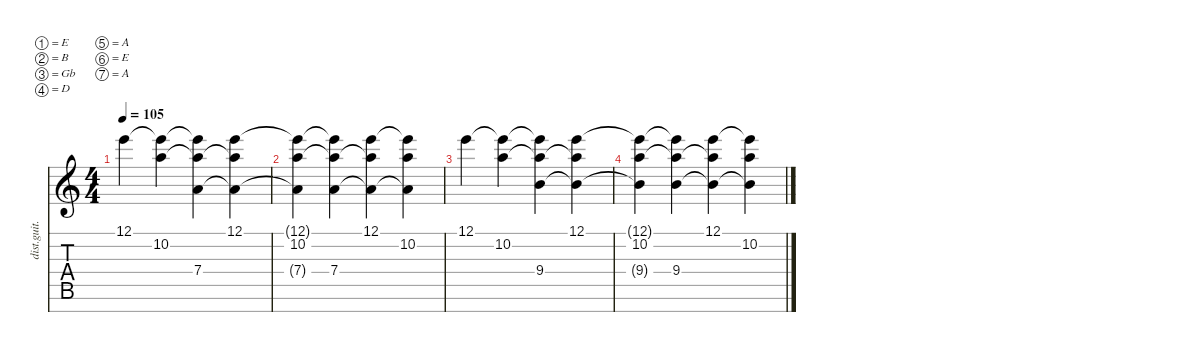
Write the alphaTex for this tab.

\defaultSystemsLayout 4
\hideDynamics
\bracketExtendMode nobrackets
\track ("Clean Guitar" "dist.guit.") {instrument distortionguitar}
\staff {score tabs}
\tuning (E4 B3 Gb3 D3 A2 E2 A1)
\ts (4 4)
\tempo 105
\clef g2
\ks c
12.1.4{dy mf} (12.1{t} 10.2).4 (12.1{t} 10.2{t} 7.4).4 (12.1 10.2{t} 7.4{t}).4 |
(12.1{t} 10.2 7.4{t}).4 (12.1{t} 10.2{t} 7.4).4 (12.1 10.2{t} 7.4{t}).4 (12.1{t} 10.2 7.4{t}).4 |
12.1.4 (12.1{t} 10.2).4 (12.1{t} 10.2{t} 9.4).4 (12.1 10.2{t} 9.4{t}).4 |
(12.1{t} 10.2 9.4{t}).4 (12.1{t} 10.2{t} 9.4).4 (12.1 10.2{t} 9.4{t}).4 (12.1{t} 10.2 9.4{t}).4
